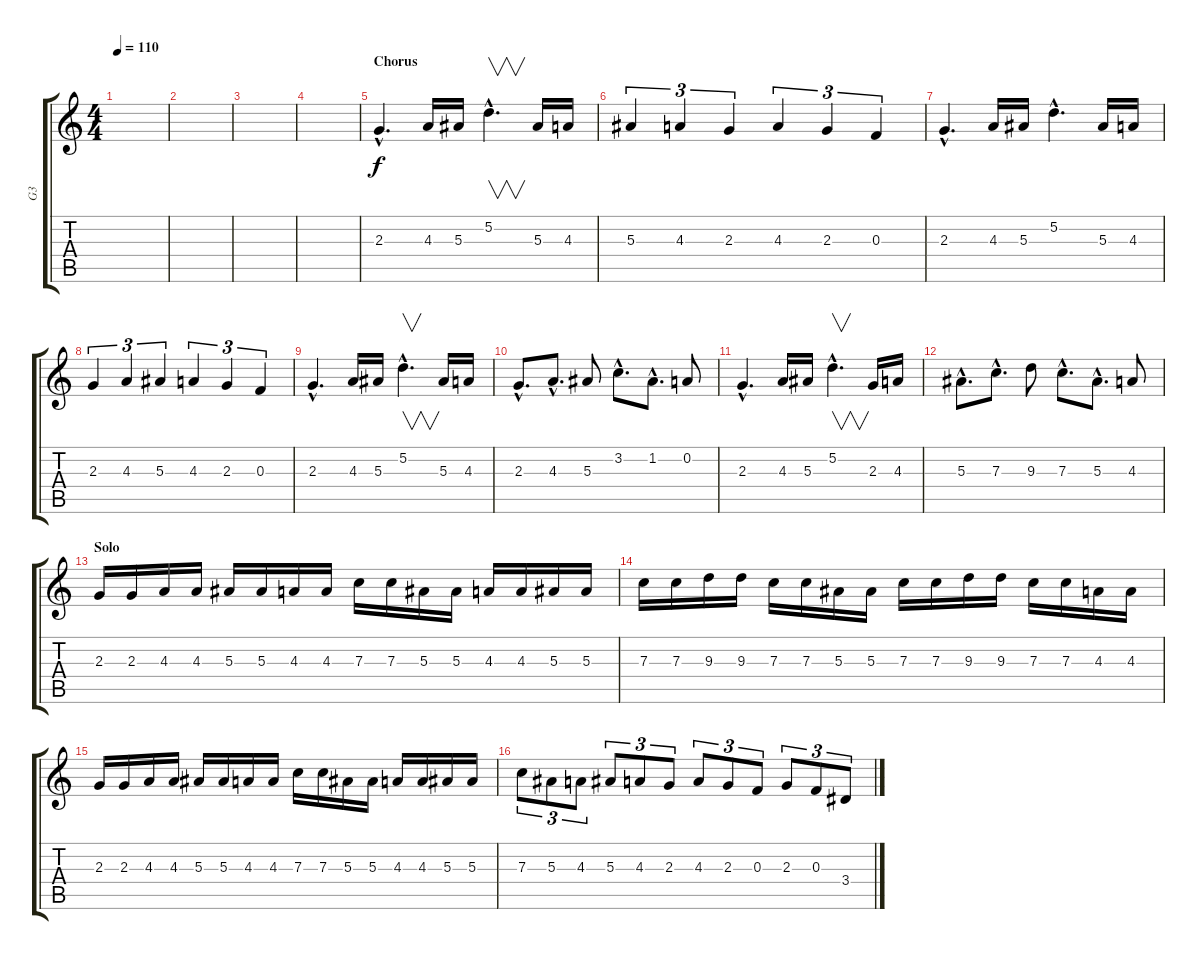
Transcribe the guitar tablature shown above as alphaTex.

\track ("G3" "G3") {instrument acousticguitarsteel}
\staff {score tabs}
\tuning (D4 A3 F3 C3 G2 D2) {hide}
\ts (4 4)
\tempo 110
\clef g2
\ks c
|
|
|
|
\section ("" "Chorus")
2.3{hac}.4{d instrument distortionguitar} 4.3.16 5.3.16 5.2{hac}.4{v d} 5.3.16 4.3.16 |
5.3.4{tu (3 2)} 4.3.4{tu (3 2)} 2.3.4{tu (3 2)} 4.3.4{tu (3 2)} 2.3.4{tu (3 2)} 0.3.4{tu (3 2)} |
2.3{hac}.4{d} 4.3.16 5.3.16 5.2{hac}.4{d} 5.3.16 4.3.16 |
2.3.4{tu (3 2)} 4.3.4{tu (3 2)} 5.3.4{tu (3 2)} 4.3.4{tu (3 2)} 2.3.4{tu (3 2)} 0.3.4{tu (3 2)} |
2.3{hac}.4{d} 4.3.16 5.3.16 5.2{hac}.4{v d} 5.3.16 4.3.16 |
2.3{hac}.8{d} 4.3{hac}.8{d} 5.3.8 3.2{hac}.8{d} 1.2{hac}.8{d} 0.2.8 |
2.3{hac}.4{d} 4.3.16 5.3.16 5.2{hac}.4{v d} 2.3.16 4.3.16 |
5.3{hac}.8{d} 7.3{hac}.8{d} 9.3.8 7.3{hac}.8{d} 5.3{hac}.8{d} 4.3.8 |
\section ("" "Solo")
2.3.16{instrument distortionguitar} 2.3.16 4.3.16 4.3.16 5.3.16 5.3.16 4.3.16 4.3.16 7.3.16 7.3.16 5.3.16 5.3.16 4.3.16 4.3.16 5.3.16 5.3.16 |
7.3.16 7.3.16 9.3.16 9.3.16 7.3.16 7.3.16 5.3.16 5.3.16 7.3.16 7.3.16 9.3.16 9.3.16 7.3.16 7.3.16 4.3.16 4.3.16 |
2.3.16{instrument distortionguitar} 2.3.16 4.3.16 4.3.16 5.3.16 5.3.16 4.3.16 4.3.16 7.3.16 7.3.16 5.3.16 5.3.16 4.3.16 4.3.16 5.3.16 5.3.16 |
7.3.8{tu (3 2)} 5.3.8{tu (3 2)} 4.3.8{tu (3 2)} 5.3.8{tu (3 2)} 4.3.8{tu (3 2)} 2.3.8{tu (3 2)} 4.3.8{tu (3 2)} 2.3.8{tu (3 2)} 0.3.8{tu (3 2)} 2.3.8{tu (3 2)} 0.3.8{tu (3 2)} 3.4.8{tu (3 2)}
